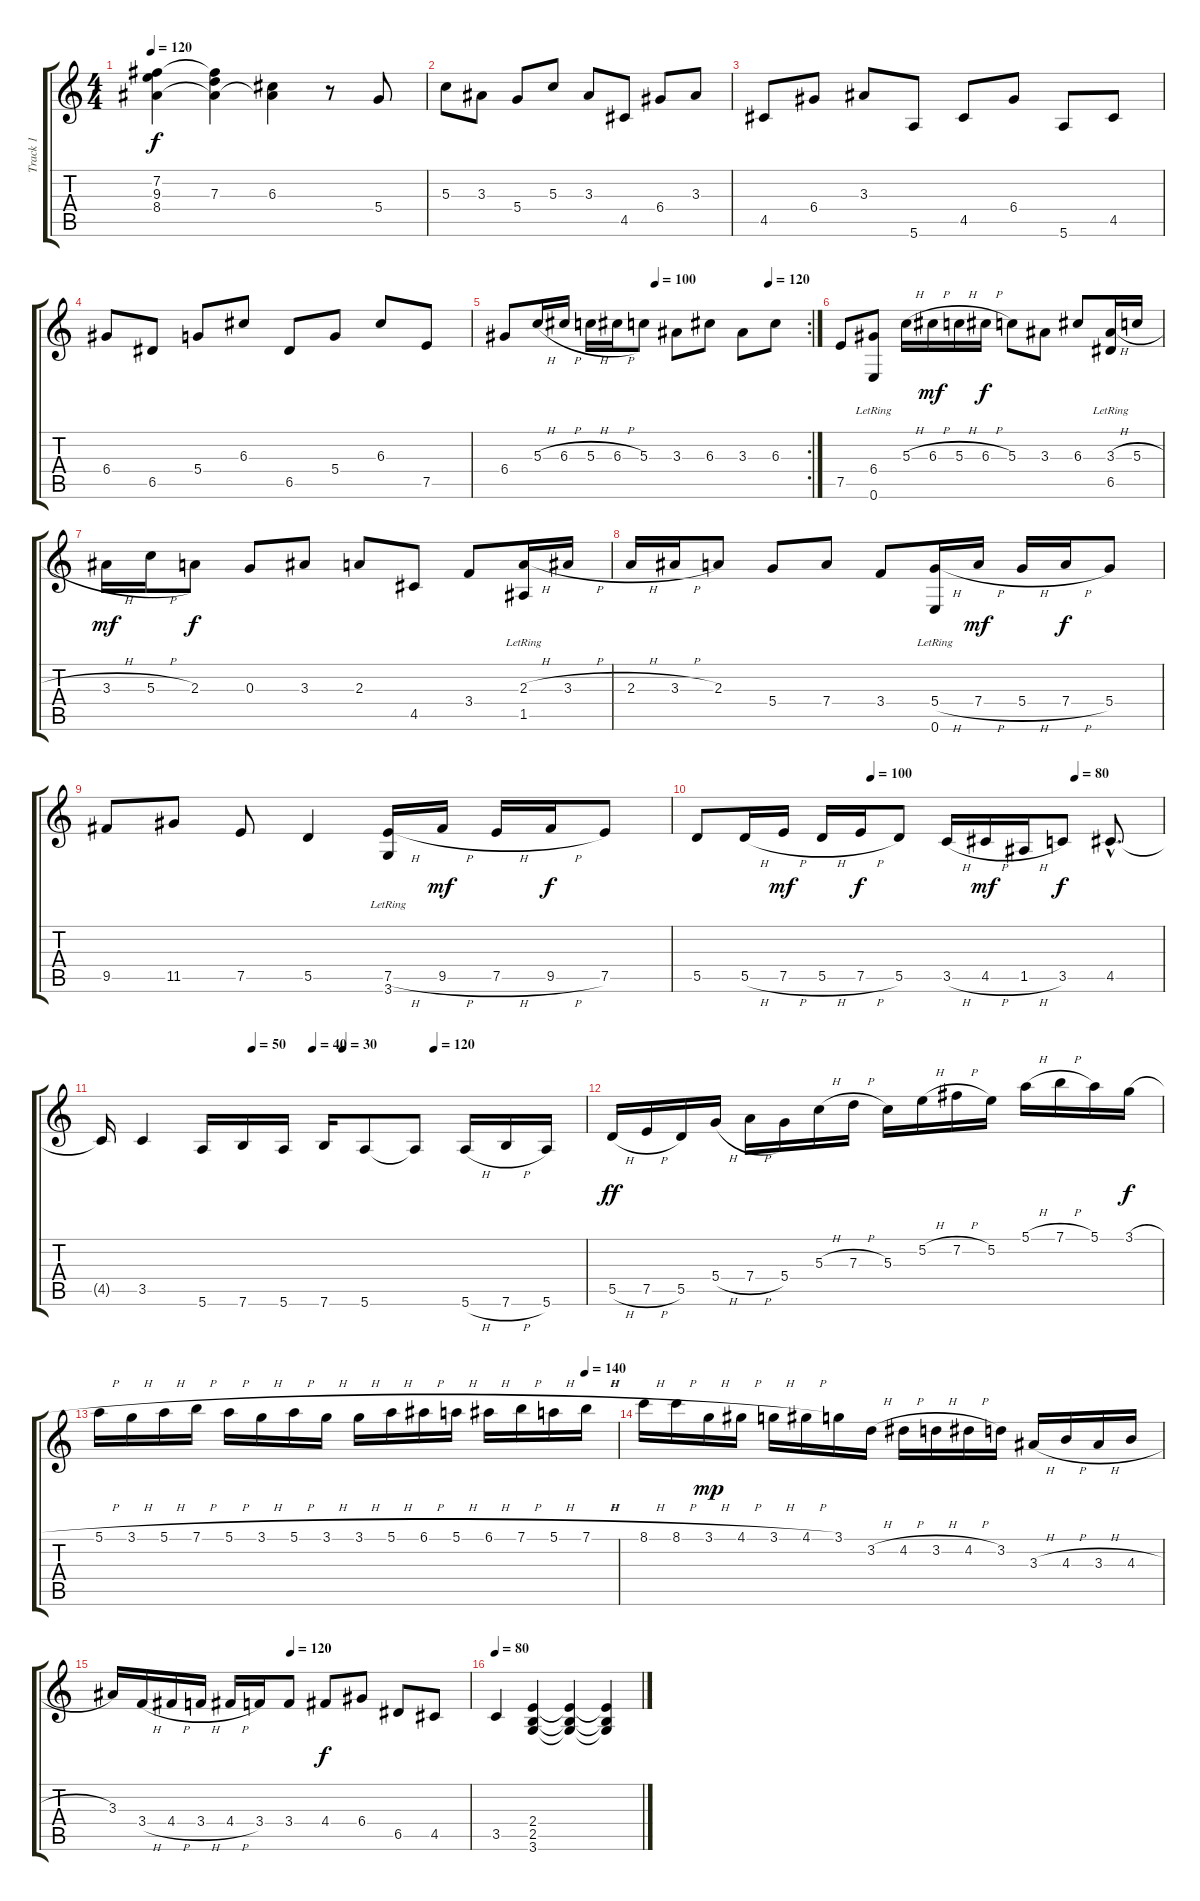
\track ("Track 1" "Track 1") {instrument acousticguitarsteel}
\staff {score tabs}
\tuning (E4 B3 G3 D3 A2 E2) {hide}
\ts (4 4)
\tempo 120
\clef g2
\ks c
(7.2{t} 9.3{t} 8.4).4{dy f} (7.2{t} 7.3 8.4{t}).4 (6.3 8.4{t}).4 r.8 5.4.8 |
5.3.8 3.3.8 5.4.8 5.3.8 3.3.8 4.5.8 6.4.8 3.3.8 |
4.5.8 6.4.8 3.3.8 5.6.8 4.5.8 6.4.8 5.6.8 4.5.8 |
6.4.8 6.5.8 5.4.8 6.3.8 6.5.8 5.4.8 6.3.8 7.5.8 |
\rc 2
\tempo (100 0.5)
\tempo (120 0.875)
6.4.8 5.3{h}.16 6.3{h}.16 5.3{h}.16 6.3{h}.16 5.3.8 3.3.8 6.3.8 3.3.8 6.3.8 |
7.5.8 (6.4 0.6{lr}).8 5.3{h}.16 6.3{h}.16{dy mf} 5.3{h}.16 6.3{h}.16{dy f} 5.3.8 3.3.8 6.3.8 (3.3{h} 6.5{lr}).16 5.3{h}.16 |
3.3{h}.16{dy mf} 5.3{h}.16 2.3.8{dy f} 0.3.8 3.3.8 2.3.8 4.5.8 3.4.8 (2.3{h} 1.5{lr}).16 3.3{h}.16 |
2.3{h}.16 3.3{h}.16 2.3.8 5.4.8 7.4.8 3.4.8 (5.4{h} 0.6{lr}).16 7.4{h}.16{dy mf} 5.4{h}.16 7.4{h}.16{dy f} 5.4.8 |
9.5.8 11.5.8 7.5.8 5.5.4 (7.5{h} 3.6{lr}).16 9.5{h}.16{dy mf} 7.5{h}.16 9.5{h}.16{dy f} 7.5.8 |
\tempo (100 0.375)
\tempo (80 0.8125)
5.5.8 5.5{h}.16 7.5{h}.16{dy mf} 5.5{h}.16 7.5{h}.16{dy f} 5.5.8 3.5{h}.16 4.5{h}.16{dy mf} 1.5{h}.16 3.5.8{dy f} 4.5{hac}.8{d} |
\tempo (50 0.3125)
\tempo (40 0.4375)
\tempo (30 0.5)
\tempo (120 0.6875)
4.5{t}.16 3.5.4 5.6.16 7.6.16 5.6.16 7.6.16 5.6.8 5.6{t}.8 5.6{h}.16 7.6{h}.16 5.6.16 |
5.5{h}.16{dy ff} 7.5{h}.16 5.5.16 5.4{h}.16 7.4{h}.16 5.4.16 5.3{h}.16 7.3{h}.16 5.3.16 5.2{h}.16 7.2{h}.16 5.2.16 5.1{h}.16 7.1{h}.16 5.1.16 3.1{h}.16{dy f} |
\tempo (140 0.9375)
5.1{h}.16 3.1{h}.16 5.1{h}.16 7.1{h}.16 5.1{h}.16 3.1{h}.16 5.1{h}.16 3.1{h}.16 3.1{h}.16 5.1{h}.16 6.1{h}.16 5.1{h}.16 6.1{h}.16 7.1{h}.16 5.1{h}.16 7.1{h}.16 |
8.1{h}.16 8.1{h}.16 3.1{h}.16{dy mp} 4.1{h}.16 3.1{h}.16 4.1{h}.16 3.1.16 3.2{h}.16 4.2{h}.16 3.2{h}.16 4.2{h}.16 3.2.16 3.3{h}.16 4.3{h}.16 3.3{h}.16 4.3{h}.16 |
\tempo (120 0.5)
3.3.16 3.4{h}.16 4.4{h}.16 3.4{h}.16 4.4{h}.16 3.4.16 3.4.8 4.4.8{dy f} 6.4.8 6.5.8 4.5.8 |
\tempo 80
3.5.4 (2.4 2.5 3.6).4 (2.4{t} 2.5{t} 3.6{t}).4 (2.4{t} 2.5{t} 3.6{t}).4
